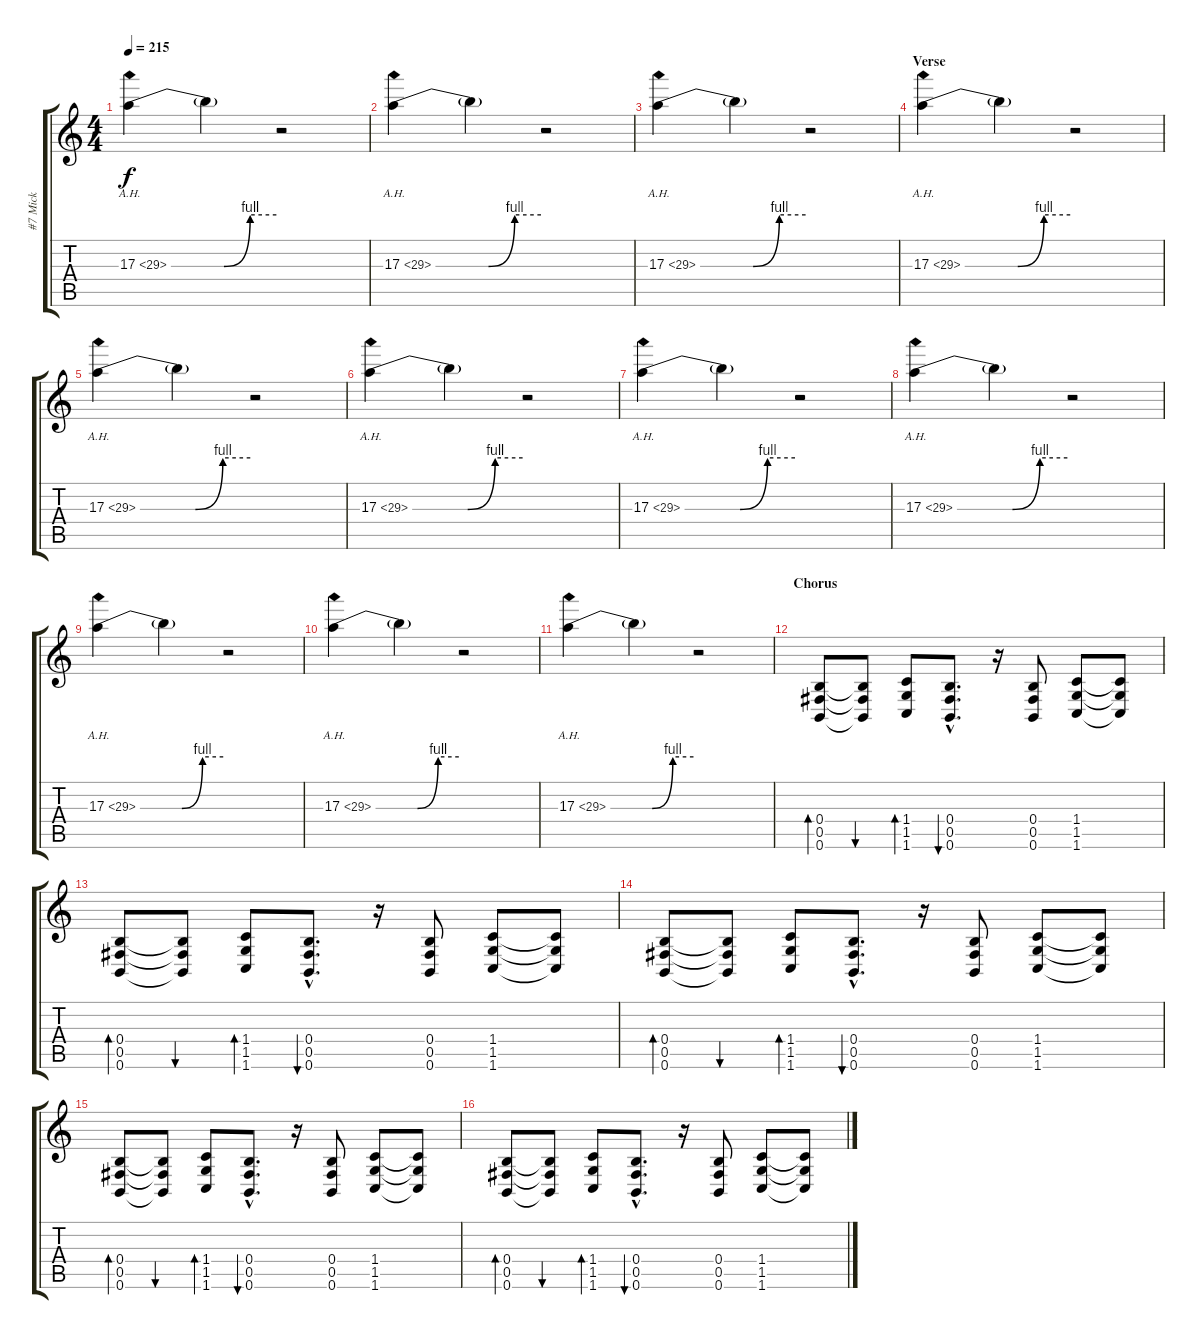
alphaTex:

\track ("#7 Mick" "#7 Mick") {instrument overdrivenguitar}
\staff {score tabs}
\tuning (Db4 Ab3 E3 B2 Gb2 B1) {hide}
\ts (4 4)
\tempo 215
\clef g2
\ks c
17.3{be (custom 0 0 30 0 45 4 60 4) ah 12}.4{dy f instrument overdrivenguitar} 17.3{t}.4 r.2 |
17.3{be (custom 0 0 30 0 45 4 60 4) ah 12}.4{instrument overdrivenguitar} 17.3{t}.4 r.2 |
17.3{be (custom 0 0 30 0 45 4 60 4) ah 12}.4{instrument overdrivenguitar} 17.3{t}.4 r.2 |
\section ("" "Verse")
17.3{be (custom 0 0 30 0 45 4 60 4) ah 12}.4{instrument overdrivenguitar} 17.3{t}.4 r.2 |
17.3{be (custom 0 0 30 0 45 4 60 4) ah 12}.4{instrument overdrivenguitar} 17.3{t}.4 r.2 |
17.3{be (custom 0 0 30 0 45 4 60 4) ah 12}.4{instrument overdrivenguitar} 17.3{t}.4 r.2 |
17.3{be (custom 0 0 30 0 45 4 60 4) ah 12}.4{instrument overdrivenguitar} 17.3{t}.4 r.2 |
17.3{be (custom 0 0 30 0 45 4 60 4) ah 12}.4{instrument overdrivenguitar} 17.3{t}.4 r.2 |
17.3{be (custom 0 0 30 0 45 4 60 4) ah 12}.4{instrument overdrivenguitar} 17.3{t}.4 r.2 |
17.3{be (custom 0 0 30 0 45 4 60 4) ah 12}.4{instrument overdrivenguitar} 17.3{t}.4 r.2 |
17.3{be (custom 0 0 30 0 45 4 60 4) ah 12}.4{instrument overdrivenguitar} 17.3{t}.4 r.2 |
\section ("" "Chorus")
(0.4 0.5 0.6).8{bd 120 instrument distortionguitar} (0.4{t} 0.5{t} 0.6{t}).8{bu 120} (1.4 1.5 1.6).8{bd 120} (0.4{hac} 0.5{hac} 0.6{hac}).8{d bu 120} r.16 (0.4 0.5 0.6).8 (1.4 1.5 1.6).8 (1.4{t} 1.5{t} 1.6{t}).8 |
(0.4 0.5 0.6).8{bd 120} (0.4{t} 0.5{t} 0.6{t}).8{bu 120} (1.4 1.5 1.6).8{bd 120} (0.4{hac} 0.5{hac} 0.6{hac}).8{d bu 120} r.16 (0.4 0.5 0.6).8 (1.4 1.5 1.6).8 (1.4{t} 1.5{t} 1.6{t}).8 |
(0.4 0.5 0.6).8{bd 120} (0.4{t} 0.5{t} 0.6{t}).8{bu 120} (1.4 1.5 1.6).8{bd 120} (0.4{hac} 0.5{hac} 0.6{hac}).8{d bu 120} r.16 (0.4 0.5 0.6).8 (1.4 1.5 1.6).8 (1.4{t} 1.5{t} 1.6{t}).8 |
(0.4 0.5 0.6).8{bd 120} (0.4{t} 0.5{t} 0.6{t}).8{bu 120} (1.4 1.5 1.6).8{bd 120} (0.4{hac} 0.5{hac} 0.6{hac}).8{d bu 120} r.16 (0.4 0.5 0.6).8 (1.4 1.5 1.6).8 (1.4{t} 1.5{t} 1.6{t}).8 |
(0.4 0.5 0.6).8{bd 120} (0.4{t} 0.5{t} 0.6{t}).8{bu 120} (1.4 1.5 1.6).8{bd 120} (0.4{hac} 0.5{hac} 0.6{hac}).8{d bu 120} r.16 (0.4 0.5 0.6).8 (1.4 1.5 1.6).8 (1.4{t} 1.5{t} 1.6{t}).8
